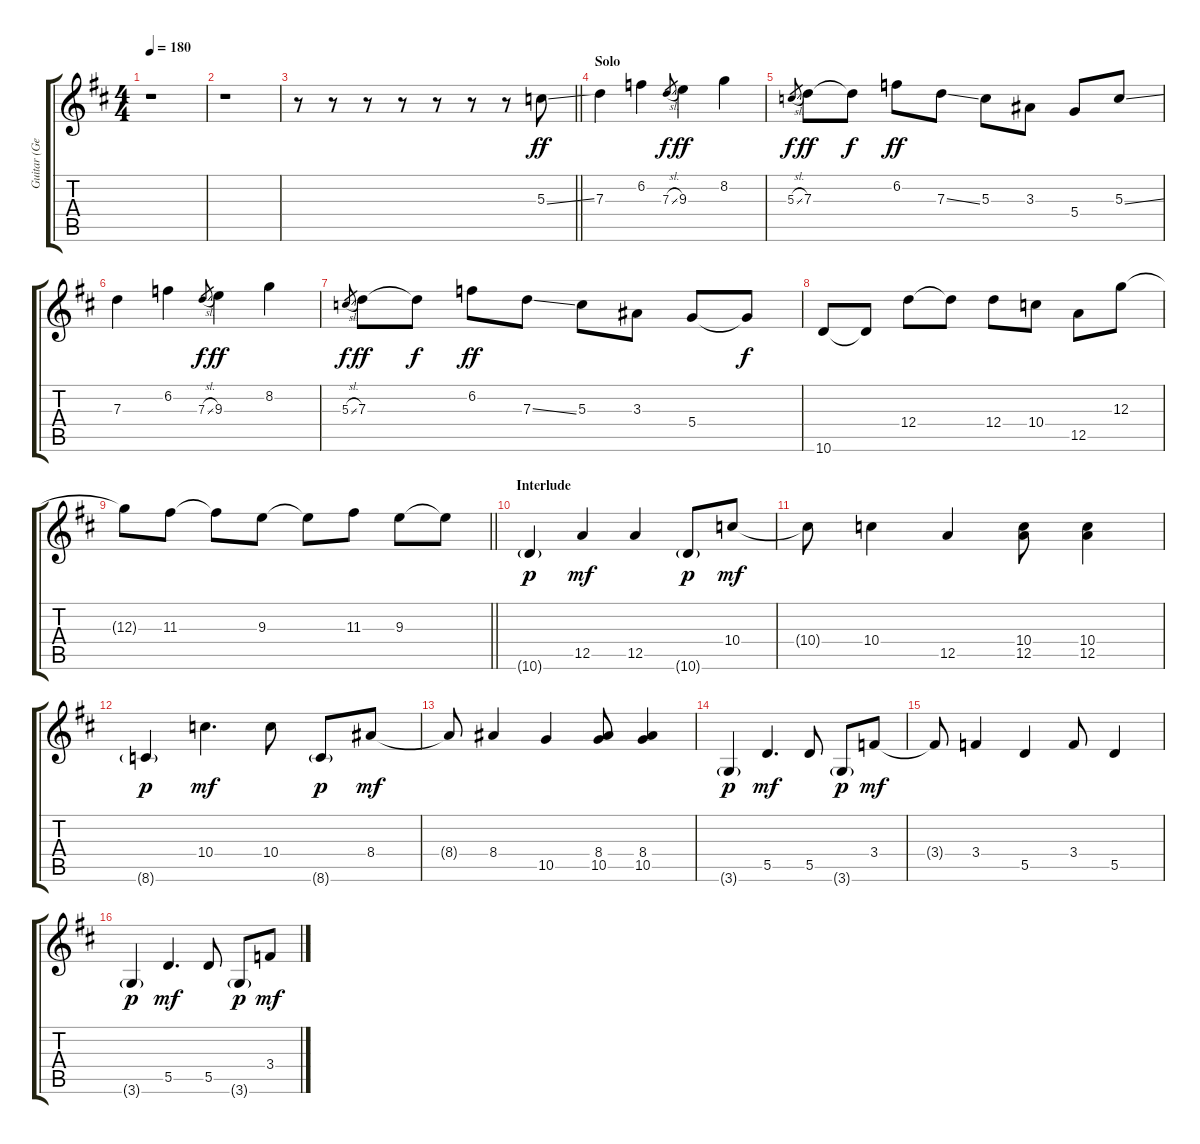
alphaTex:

\track ("Guitar (George)" "Guitar (Ge") {instrument electricguitarclean}
\staff {score tabs}
\tuning (E4 B3 G3 D3 A2 E2) {hide}
\ts (4 4)
\tempo 180
\clef g2
\ks d
r.1{dy mf} |
r.1 |
\barLineRight lightlight
r.8 r.8 r.8 r.8 r.8 r.8 r.8 5.3{ss}.8{dy ff} |
\section ("" "Solo")
7.3.4 6.2.4 7.3{sl}.8{gr dy f} 9.3.4{dy ff} 8.2.4 |
5.3{sl}.8{gr dy f} 7.3.8{dy ff} 7.3{t}.8{dy f} 6.2.8{dy ff} 7.3{ss}.8 5.3.8 3.3.8 5.4.8 5.3{ss}.8 |
7.3.4 6.2.4 7.3{sl}.8{gr dy f} 9.3.4{dy ff} 8.2.4 |
5.3{sl}.8{gr dy f} 7.3.8{dy ff} 7.3{t}.8{dy f} 6.2.8{dy ff} 7.3{ss}.8 5.3.8 3.3.8 5.4.8 5.4{t}.8{dy f} |
10.6.8 10.6{t}.8 12.4.8 12.4{t}.8 12.4.8 10.4.8 12.5.8 12.3.8 |
\barLineRight lightlight
12.3{t}.8 11.3.8 11.3{t}.8 9.3.8 9.3{t}.8 11.3.8 9.3.8 9.3{t}.8 |
\section ("" "Interlude")
10.6{g}.4{dy p} 12.5.4{dy mf} 12.5.4 10.6{g}.8{dy p} 10.4.8{dy mf} |
10.4{t}.8 10.4.4 12.5.4 (10.4 12.5).8 (10.4 12.5).4 |
8.6{g}.4{dy p} 10.4.4{d dy mf} 10.4.8 8.6{g}.8{dy p} 8.4.8{dy mf} |
8.4{t}.8 8.4.4 10.5.4 (8.4 10.5).8 (8.4 10.5).4 |
3.6{g}.4{dy p} 5.5.4{d dy mf} 5.5.8 3.6{g}.8{dy p} 3.4.8{dy mf} |
3.4{t}.8 3.4.4 5.5.4 3.4.8 5.5.4 |
3.6{g}.4{dy p} 5.5.4{d dy mf} 5.5.8 3.6{g}.8{dy p} 3.4.8{dy mf}
